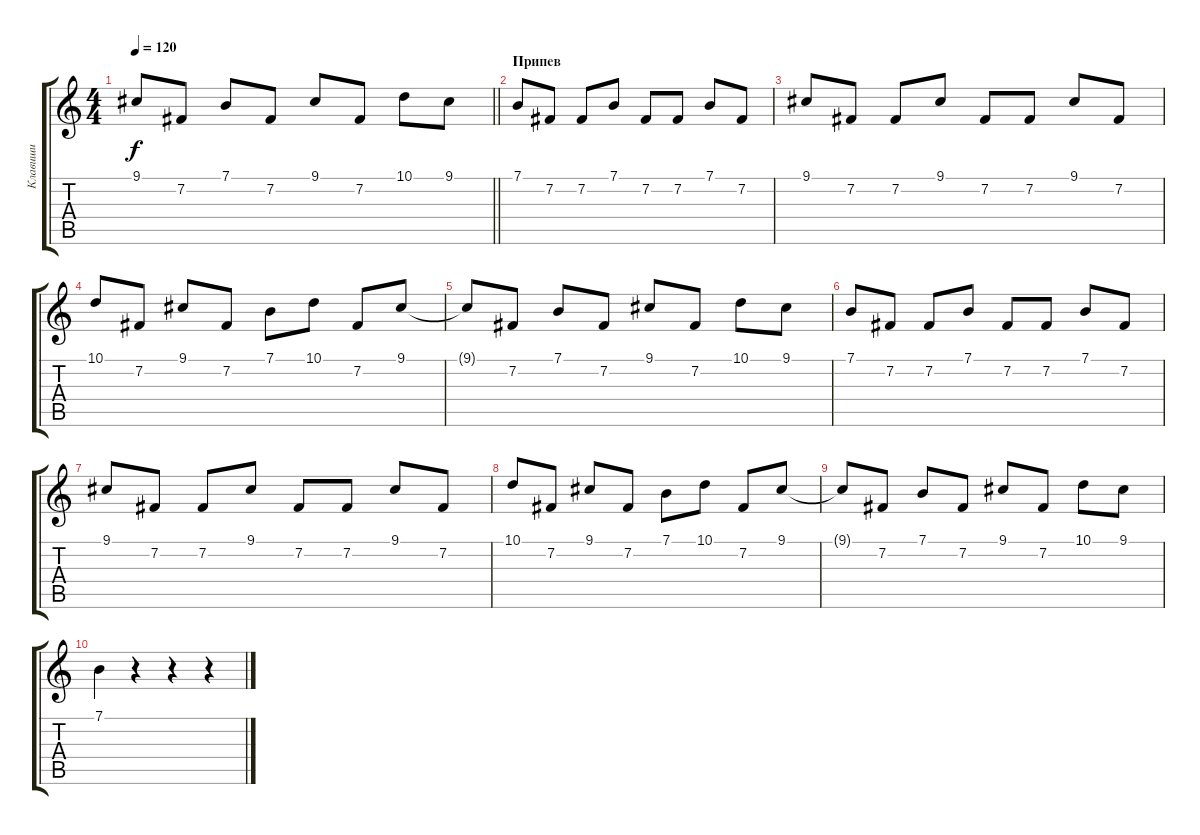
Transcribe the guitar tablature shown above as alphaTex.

\track ("Клавиши" "Клавиши") {instrument fx7echoes}
\staff {score tabs}
\tuning (E4 B3 G3 D3 A2 E2) {hide}
\ts (4 4)
\tempo 120
\clef g2
\barLineRight lightlight
\ks c
9.1{t}.8{dy f} 7.2.8 7.1.8 7.2.8 9.1.8 7.2.8 10.1.8 9.1.8 |
\section ("" "Припев")
7.1.8 7.2.8 7.2.8 7.1.8 7.2.8 7.2.8 7.1.8 7.2.8 |
9.1.8 7.2.8 7.2.8 9.1.8 7.2.8 7.2.8 9.1.8 7.2.8 |
10.1.8 7.2.8 9.1.8 7.2.8 7.1.8 10.1.8 7.2.8 9.1.8 |
9.1{t}.8 7.2.8 7.1.8 7.2.8 9.1.8 7.2.8 10.1.8 9.1.8 |
7.1.8 7.2.8 7.2.8 7.1.8 7.2.8 7.2.8 7.1.8 7.2.8 |
9.1.8 7.2.8 7.2.8 9.1.8 7.2.8 7.2.8 9.1.8 7.2.8 |
10.1.8 7.2.8 9.1.8 7.2.8 7.1.8 10.1.8 7.2.8 9.1.8 |
9.1{t}.8 7.2.8 7.1.8 7.2.8 9.1.8 7.2.8 10.1.8 9.1.8 |
7.1.4 r.4 r.4 r.4
